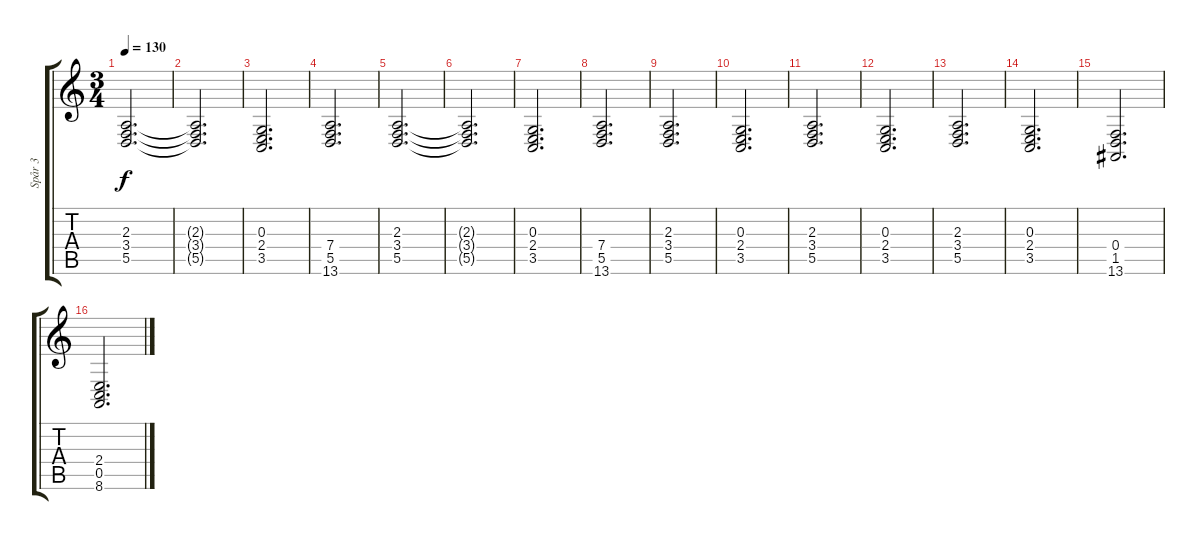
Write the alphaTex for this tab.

\track ("Spår 3" "Spår 3") {instrument pad2warm}
\staff {score tabs}
\tuning (E4 B3 G3 D3 A2 E2) {hide}
\ts (3 4)
\tempo 130
\clef g2
\ks c
(2.3 3.4 5.5).2{d dy f} |
(2.3{t} 3.4{t} 5.5{t}).2{d} |
(0.3 2.4 3.5).2{d} |
(7.4 5.5 13.6).2{d} |
(2.3 3.4 5.5).2{d} |
(2.3{t} 3.4{t} 5.5{t}).2{d} |
(0.3 2.4 3.5).2{d} |
(7.4 5.5 13.6).2{d} |
(2.3 3.4 5.5).2{d} |
(0.3 2.4 3.5).2{d} |
(2.3 3.4 5.5).2{d} |
(0.3 2.4 3.5).2{d} |
(2.3 3.4 5.5).2{d} |
(0.3 2.4 3.5).2{d} |
(0.4 1.5 13.6).2{d} |
(2.4 0.5 8.6).2{d}
